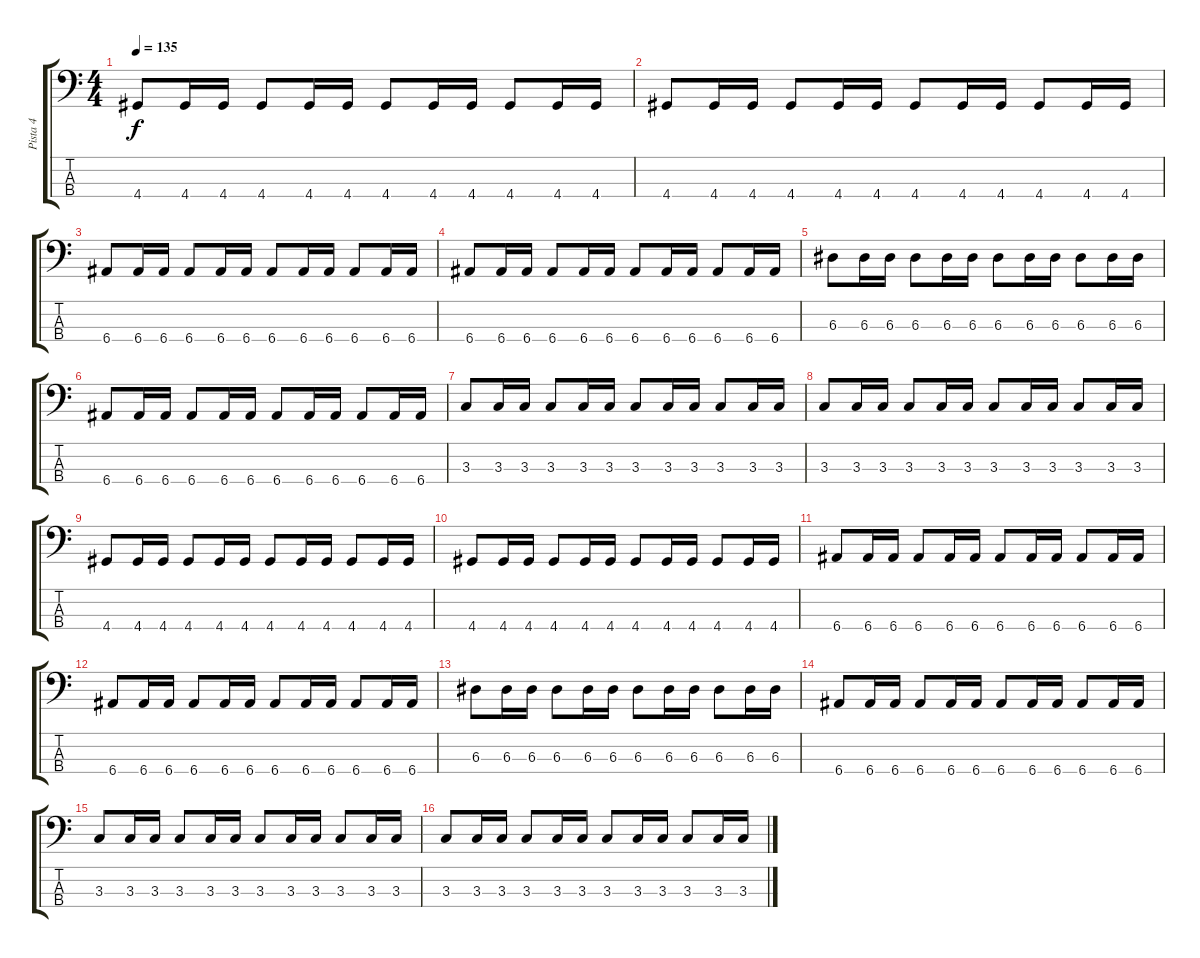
\track ("Pista 4" "Pista 4") {instrument electricbassfinger}
\staff {score tabs}
\tuning (G2 D2 A1 E1) {hide}
\ts (4 4)
\tempo 135
\clef f4
\ks c
4.4.8{dy f} 4.4.16 4.4.16 4.4.8 4.4.16 4.4.16 4.4.8 4.4.16 4.4.16 4.4.8 4.4.16 4.4.16 |
4.4.8 4.4.16 4.4.16 4.4.8 4.4.16 4.4.16 4.4.8 4.4.16 4.4.16 4.4.8 4.4.16 4.4.16 |
6.4.8 6.4.16 6.4.16 6.4.8 6.4.16 6.4.16 6.4.8 6.4.16 6.4.16 6.4.8 6.4.16 6.4.16 |
6.4.8 6.4.16 6.4.16 6.4.8 6.4.16 6.4.16 6.4.8 6.4.16 6.4.16 6.4.8 6.4.16 6.4.16 |
6.3.8 6.3.16 6.3.16 6.3.8 6.3.16 6.3.16 6.3.8 6.3.16 6.3.16 6.3.8 6.3.16 6.3.16 |
6.4.8 6.4.16 6.4.16 6.4.8 6.4.16 6.4.16 6.4.8 6.4.16 6.4.16 6.4.8 6.4.16 6.4.16 |
3.3.8 3.3.16 3.3.16 3.3.8 3.3.16 3.3.16 3.3.8 3.3.16 3.3.16 3.3.8 3.3.16 3.3.16 |
3.3.8 3.3.16 3.3.16 3.3.8 3.3.16 3.3.16 3.3.8 3.3.16 3.3.16 3.3.8 3.3.16 3.3.16 |
4.4.8 4.4.16 4.4.16 4.4.8 4.4.16 4.4.16 4.4.8 4.4.16 4.4.16 4.4.8 4.4.16 4.4.16 |
4.4.8 4.4.16 4.4.16 4.4.8 4.4.16 4.4.16 4.4.8 4.4.16 4.4.16 4.4.8 4.4.16 4.4.16 |
6.4.8 6.4.16 6.4.16 6.4.8 6.4.16 6.4.16 6.4.8 6.4.16 6.4.16 6.4.8 6.4.16 6.4.16 |
6.4.8 6.4.16 6.4.16 6.4.8 6.4.16 6.4.16 6.4.8 6.4.16 6.4.16 6.4.8 6.4.16 6.4.16 |
6.3.8 6.3.16 6.3.16 6.3.8 6.3.16 6.3.16 6.3.8 6.3.16 6.3.16 6.3.8 6.3.16 6.3.16 |
6.4.8 6.4.16 6.4.16 6.4.8 6.4.16 6.4.16 6.4.8 6.4.16 6.4.16 6.4.8 6.4.16 6.4.16 |
3.3.8 3.3.16 3.3.16 3.3.8 3.3.16 3.3.16 3.3.8 3.3.16 3.3.16 3.3.8 3.3.16 3.3.16 |
3.3.8 3.3.16 3.3.16 3.3.8 3.3.16 3.3.16 3.3.8 3.3.16 3.3.16 3.3.8 3.3.16 3.3.16
